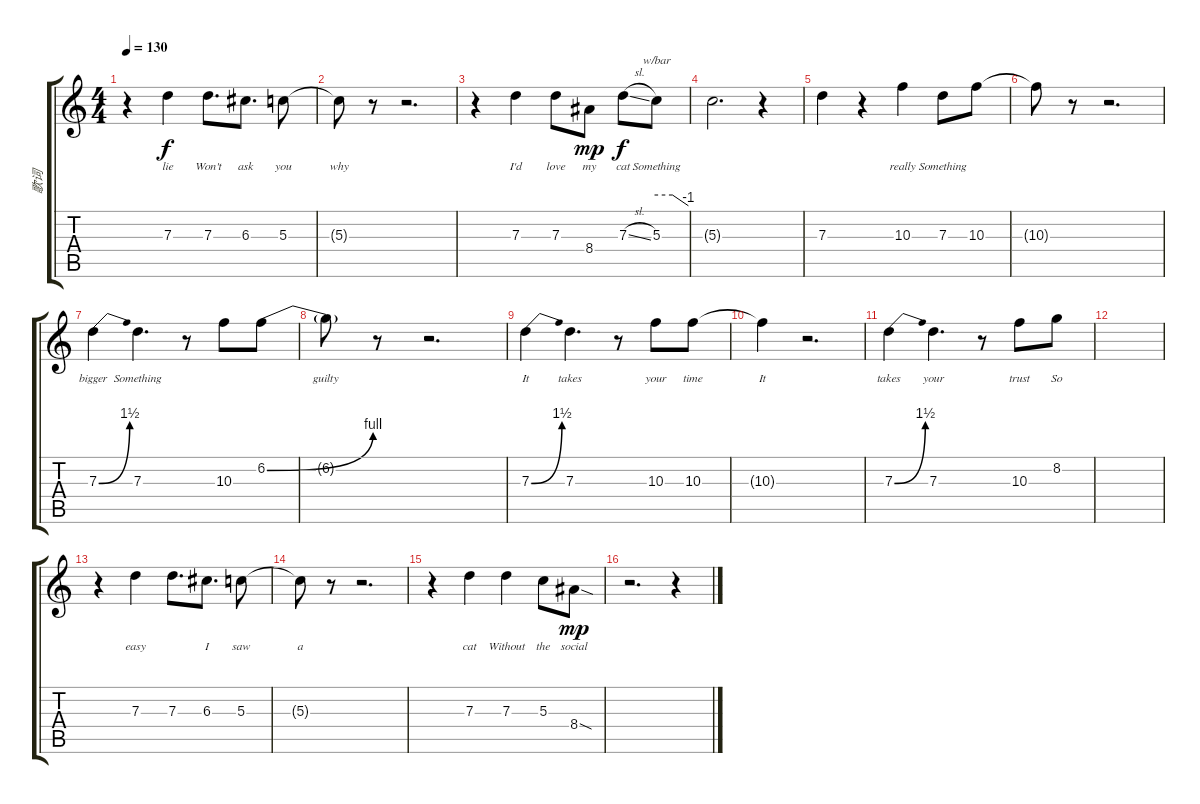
\track ("歌词" "歌词") {instrument acousticguitarnylon}
\staff {score tabs}
\tuning (E4 B3 G3 D3 A2 E2) {hide}
\ts (4 4)
\tempo 130
\clef g2
\ks c
r.4{dy f} 7.3.4{lyrics (0 "lie") lyrics (1 "") lyrics (2 "") lyrics (3 "") lyrics (4 "")} 7.3.8{d lyrics (0 "Won't") lyrics (1 "") lyrics (2 "") lyrics (3 "") lyrics (4 "")} 6.3.8{d lyrics (0 "ask") lyrics (1 "") lyrics (2 "") lyrics (3 "") lyrics (4 "")} 5.3.8{lyrics (0 "you") lyrics (1 "") lyrics (2 "") lyrics (3 "") lyrics (4 "")} |
5.3{t}.8{lyrics (0 "why") lyrics (1 "") lyrics (2 "") lyrics (3 "") lyrics (4 "")} r.8 r.2{d} |
r.4 7.3.4{lyrics (0 "I'd") lyrics (1 "") lyrics (2 "") lyrics (3 "") lyrics (4 "")} 7.3.8{lyrics (0 "love") lyrics (1 "") lyrics (2 "") lyrics (3 "") lyrics (4 "")} 8.4.8{lyrics (0 "my") lyrics (1 "") lyrics (2 "") lyrics (3 "") lyrics (4 "") dy mp} 7.3{sl}.8{lyrics (0 "cat") lyrics (1 "") lyrics (2 "") lyrics (3 "") lyrics (4 "") dy f} 5.3.8{tbe (custom default 0 0 30 0 60 -4) lyrics (0 "Something") lyrics (1 "") lyrics (2 "") lyrics (3 "") lyrics (4 "")} |
5.3{t}.2{d lyrics (0 "") lyrics (1 "") lyrics (2 "") lyrics (3 "") lyrics (4 "")} r.4 |
7.3.4{lyrics (0 "") lyrics (1 "") lyrics (2 "") lyrics (3 "") lyrics (4 "")} r.4 10.3.4{lyrics (0 "really") lyrics (1 "") lyrics (2 "") lyrics (3 "") lyrics (4 "")} 7.3.8{lyrics (0 "Something") lyrics (1 "") lyrics (2 "") lyrics (3 "") lyrics (4 "")} 10.3.8{lyrics (0 "") lyrics (1 "") lyrics (2 "") lyrics (3 "") lyrics (4 "")} |
10.3{t}.8{lyrics (0 "") lyrics (1 "") lyrics (2 "") lyrics (3 "") lyrics (4 "")} r.8 r.2{d} |
7.3{be (bend 0 0 60 6)}.4{lyrics (0 "bigger") lyrics (1 "") lyrics (2 "") lyrics (3 "") lyrics (4 "")} 7.3.4{d lyrics (0 "Something") lyrics (1 "") lyrics (2 "") lyrics (3 "") lyrics (4 "")} r.8 10.3.8{lyrics (0 "") lyrics (1 "") lyrics (2 "") lyrics (3 "") lyrics (4 "")} 6.2{be (bend 0 0 60 4)}.8{lyrics (0 "") lyrics (1 "") lyrics (2 "") lyrics (3 "") lyrics (4 "")} |
6.2{t}.8{lyrics (0 "guilty") lyrics (1 "") lyrics (2 "") lyrics (3 "") lyrics (4 "")} r.8 r.2{d} |
7.3{be (bend 0 0 60 6)}.4{lyrics (0 "It") lyrics (1 "") lyrics (2 "") lyrics (3 "") lyrics (4 "")} 7.3.4{d lyrics (0 "takes") lyrics (1 "") lyrics (2 "") lyrics (3 "") lyrics (4 "")} r.8 10.3.8{lyrics (0 "your") lyrics (1 "") lyrics (2 "") lyrics (3 "") lyrics (4 "")} 10.3.8{lyrics (0 "time") lyrics (1 "") lyrics (2 "") lyrics (3 "") lyrics (4 "")} |
10.3{t}.4{lyrics (0 "It") lyrics (1 "") lyrics (2 "") lyrics (3 "") lyrics (4 "")} r.2{d} |
7.3{be (bend 0 0 60 6)}.4{lyrics (0 "takes") lyrics (1 "") lyrics (2 "") lyrics (3 "") lyrics (4 "")} 7.3.4{d lyrics (0 "your") lyrics (1 "") lyrics (2 "") lyrics (3 "") lyrics (4 "")} r.8 10.3.8{lyrics (0 "trust") lyrics (1 "") lyrics (2 "") lyrics (3 "") lyrics (4 "")} 8.2.8{lyrics (0 "So") lyrics (1 "") lyrics (2 "") lyrics (3 "") lyrics (4 "")} |
|
r.4 7.3.4{lyrics (0 "easy") lyrics (1 "") lyrics (2 "") lyrics (3 "") lyrics (4 "")} 7.3.8{d lyrics (0 "") lyrics (1 "") lyrics (2 "") lyrics (3 "") lyrics (4 "")} 6.3.8{d lyrics (0 "I") lyrics (1 "") lyrics (2 "") lyrics (3 "") lyrics (4 "")} 5.3.8{lyrics (0 "saw") lyrics (1 "") lyrics (2 "") lyrics (3 "") lyrics (4 "")} |
5.3{t}.8{lyrics (0 "a") lyrics (1 "") lyrics (2 "") lyrics (3 "") lyrics (4 "")} r.8 r.2{d} |
r.4 7.3.4{lyrics (0 "cat") lyrics (1 "") lyrics (2 "") lyrics (3 "") lyrics (4 "")} 7.3.4{lyrics (0 "Without") lyrics (1 "") lyrics (2 "") lyrics (3 "") lyrics (4 "")} 5.3.8{lyrics (0 "the") lyrics (1 "") lyrics (2 "") lyrics (3 "") lyrics (4 "")} 8.4{sod}.8{lyrics (0 "social") lyrics (1 "") lyrics (2 "") lyrics (3 "") lyrics (4 "") dy mp} |
r.2{d} r.4
